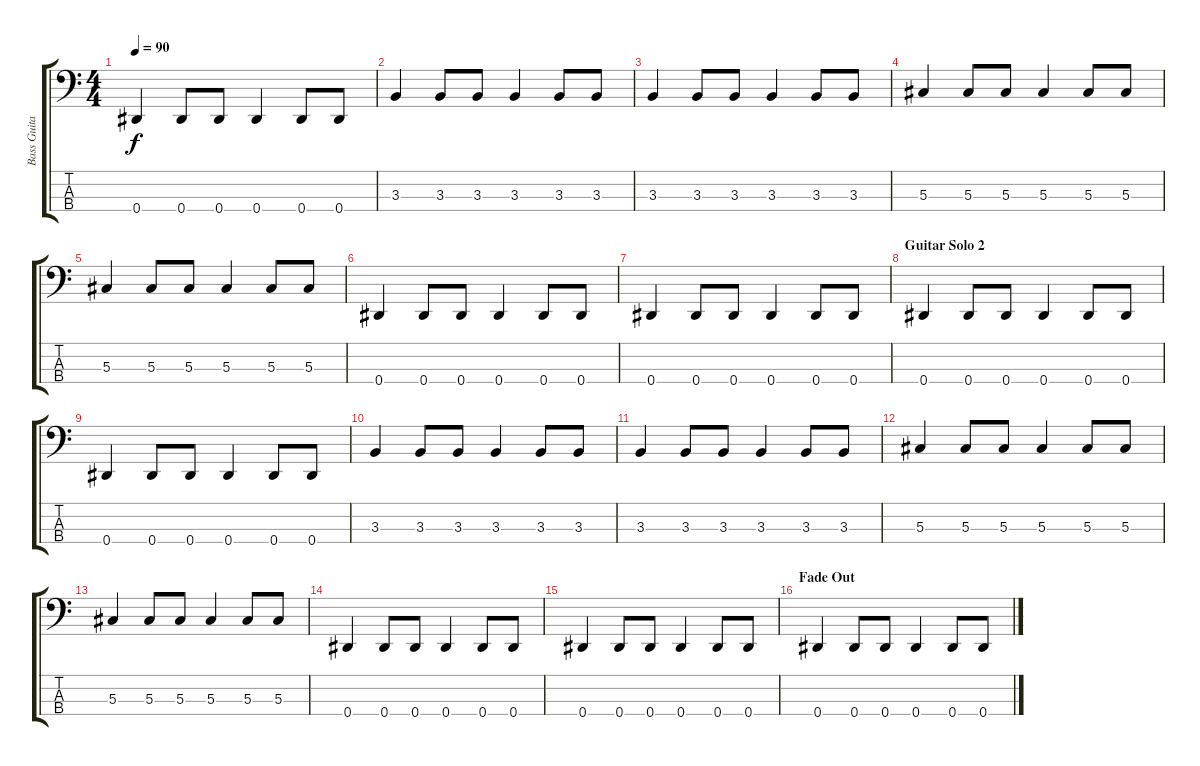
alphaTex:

\track ("Bass Guitar" "Bass Guita") {instrument electricbasspick}
\staff {score tabs}
\tuning (Gb2 Db2 Ab1 Eb1) {hide}
\ts (4 4)
\tempo 90
\clef f4
\ks c
0.4.4{dy f} 0.4.8 0.4.8 0.4.4 0.4.8 0.4.8 |
3.3.4 3.3.8 3.3.8 3.3.4 3.3.8 3.3.8 |
3.3.4 3.3.8 3.3.8 3.3.4 3.3.8 3.3.8 |
5.3.4 5.3.8 5.3.8 5.3.4 5.3.8 5.3.8 |
5.3.4 5.3.8 5.3.8 5.3.4 5.3.8 5.3.8 |
0.4.4 0.4.8 0.4.8 0.4.4 0.4.8 0.4.8 |
0.4.4 0.4.8 0.4.8 0.4.4 0.4.8 0.4.8 |
\section ("" "Guitar Solo 2")
0.4.4 0.4.8 0.4.8 0.4.4 0.4.8 0.4.8 |
0.4.4 0.4.8 0.4.8 0.4.4 0.4.8 0.4.8 |
3.3.4 3.3.8 3.3.8 3.3.4 3.3.8 3.3.8 |
3.3.4 3.3.8 3.3.8 3.3.4 3.3.8 3.3.8 |
5.3.4 5.3.8 5.3.8 5.3.4 5.3.8 5.3.8 |
5.3.4 5.3.8 5.3.8 5.3.4 5.3.8 5.3.8 |
0.4.4 0.4.8 0.4.8 0.4.4 0.4.8 0.4.8 |
0.4.4 0.4.8 0.4.8 0.4.4 0.4.8 0.4.8 |
\section ("" "Fade Out")
0.4.4 0.4.8 0.4.8 0.4.4 0.4.8 0.4.8
